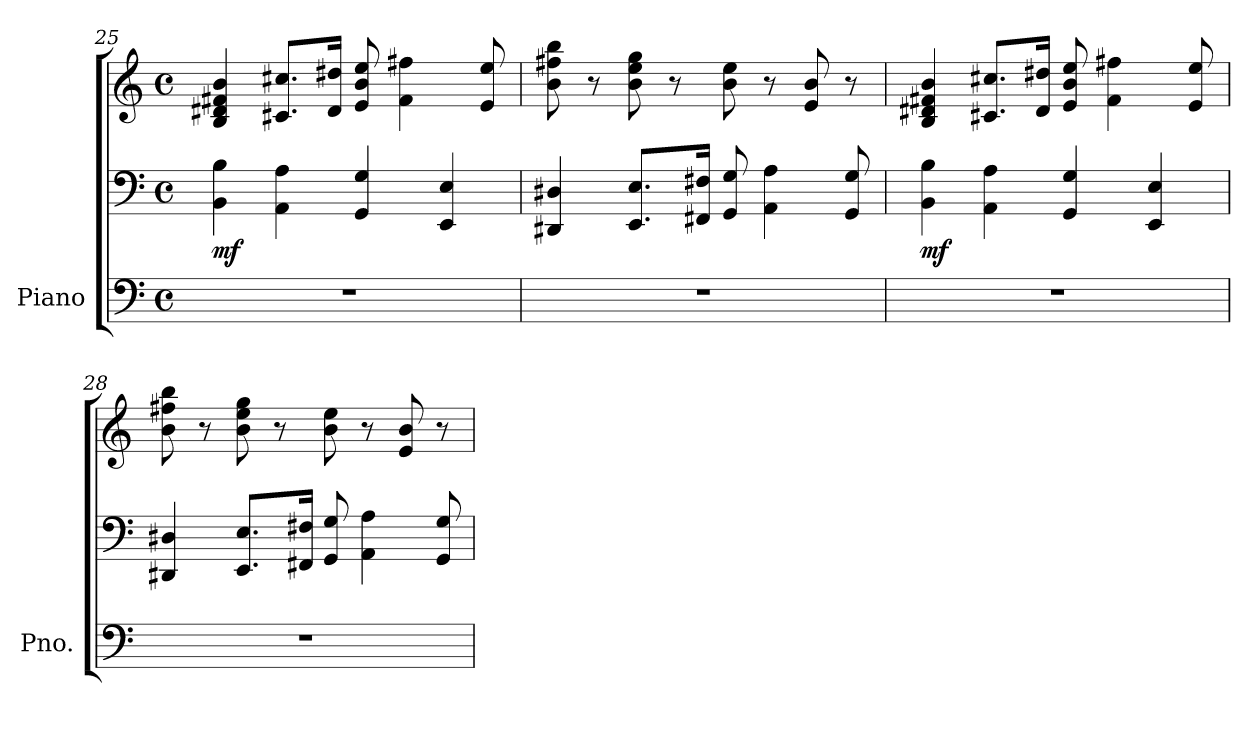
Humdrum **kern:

**kern	**kern	**kern	**dynam
*part1	*part1	*part1	*part1
*staff3	*staff2	*staff1	*staff1/2/3
*I"Piano	*	*	*
*I'Pno.	*	*	*
*clefF4	*clefF4	*clefG2	*
*k[]	*k[]	*k[]	*
*M4/4	*M4/4	*M4/4	*
*met(c)	*met(c)	*met(c)	*
=25	=25	=25	=25
!	!	!	!LO:DY:b=2
1r	4BB\ 4B\	4B/ 4d#X/ 4f#X/ 4b/	mf
.	4AA\ 4A\	8.c#X/ 8.cc#X/L	.
.	.	16d#/ 16dd#X/Jk	.
.	4GG/ 4G/	8e/ 8b/ 8ee/	.
.	.	4f#\ 4ff#X\	.
.	4EE/ 4E/	.	.
.	.	8e/ 8ee/	.
=26	=26	=26	=26
1r	4DD#X/ 4D#X/	8b\ 8ff#X\ 8bb\	.
.	.	8r	.
.	8.EE/ 8.E/L	8b\ 8ee\ 8gg\	.
.	.	8r	.
.	16FF#X/ 16F#X/Jk	.	.
.	8GG/ 8G/	8b\ 8ee\	.
.	4AA\ 4A\	8r	.
.	.	8e/ 8b/	.
.	8GG/ 8G/	8r	.
=27	=27	=27	=27
!	!	!	!LO:DY:b=2
1r	4BB\ 4B\	4B/ 4d#X/ 4f#X/ 4b/	mf
.	4AA\ 4A\	8.c#X/ 8.cc#X/L	.
.	.	16d#/ 16dd#X/Jk	.
.	4GG/ 4G/	8e/ 8b/ 8ee/	.
.	.	4f#\ 4ff#X\	.
.	4EE/ 4E/	.	.
.	.	8e/ 8ee/	.
=28	=28	=28	=28
1r	4DD#X/ 4D#X/	8b\ 8ff#X\ 8bb\	.
.	.	8r	.
.	8.EE/ 8.E/L	8b\ 8ee\ 8gg\	.
.	.	8r	.
.	16FF#X/ 16F#X/Jk	.	.
.	8GG/ 8G/	8b\ 8ee\	.
.	4AA\ 4A\	8r	.
.	.	8e/ 8b/	.
.	8GG/ 8G/	8r	.
=	=	=	=
*-	*-	*-	*-
